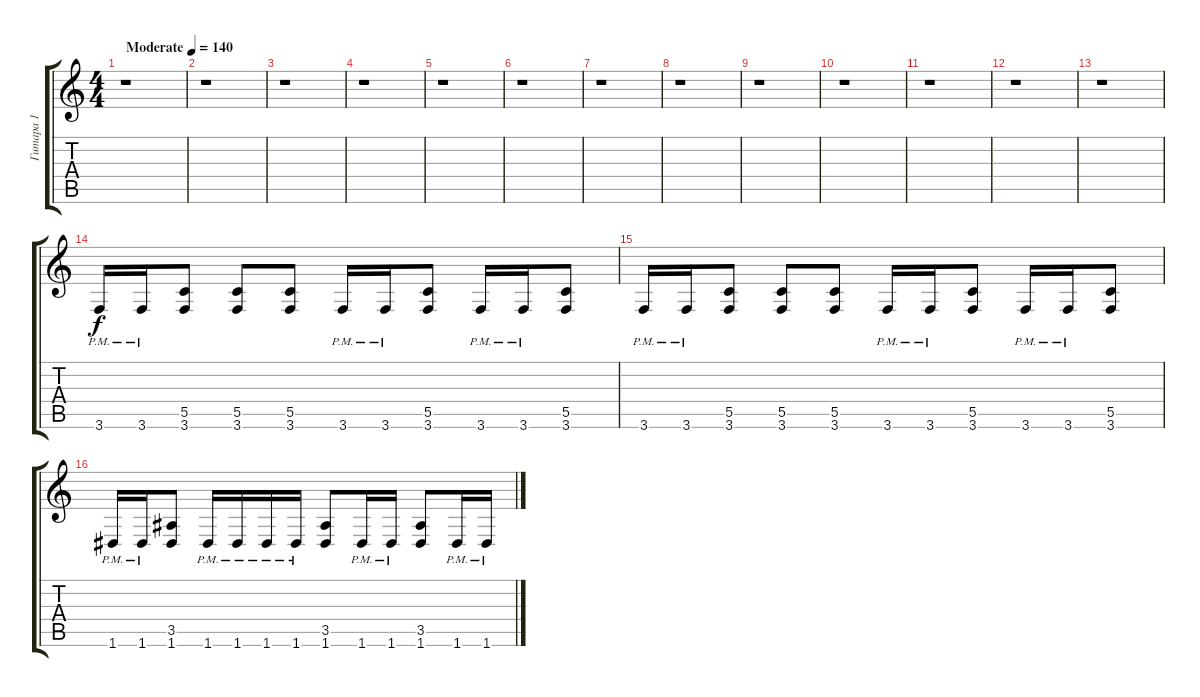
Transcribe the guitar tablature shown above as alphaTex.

\track ("Гитара 1" "Гитара 1") {instrument overdrivenguitar}
\staff {score tabs}
\tuning (D4 A3 F3 C3 G2 D2) {hide}
\ts (4 4)
\tempo (140 "Moderate")
\clef g2
\ks c
r.1{dy f instrument overdrivenguitar} |
r.1 |
r.1 |
r.1 |
r.1 |
r.1 |
r.1 |
r.1 |
r.1 |
r.1 |
r.1 |
r.1 |
r.1 |
3.6{pm}.16 3.6{pm}.16 (5.5 3.6).8 (5.5 3.6).8 (5.5 3.6).8 3.6{pm}.16 3.6{pm}.16 (5.5 3.6).8 3.6{pm}.16 3.6{pm}.16 (5.5 3.6).8 |
3.6{pm}.16 3.6{pm}.16 (5.5 3.6).8 (5.5 3.6).8 (5.5 3.6).8 3.6{pm}.16 3.6{pm}.16 (5.5 3.6).8 3.6{pm}.16 3.6{pm}.16 (5.5 3.6).8 |
1.6{pm}.16 1.6{pm}.16 (3.5 1.6).8 1.6{pm}.16 1.6{pm}.16 1.6{pm}.16 1.6{pm}.16 (3.5 1.6).8 1.6{pm}.16 1.6{pm}.16 (3.5 1.6).8 1.6{pm}.16 1.6{pm}.16
